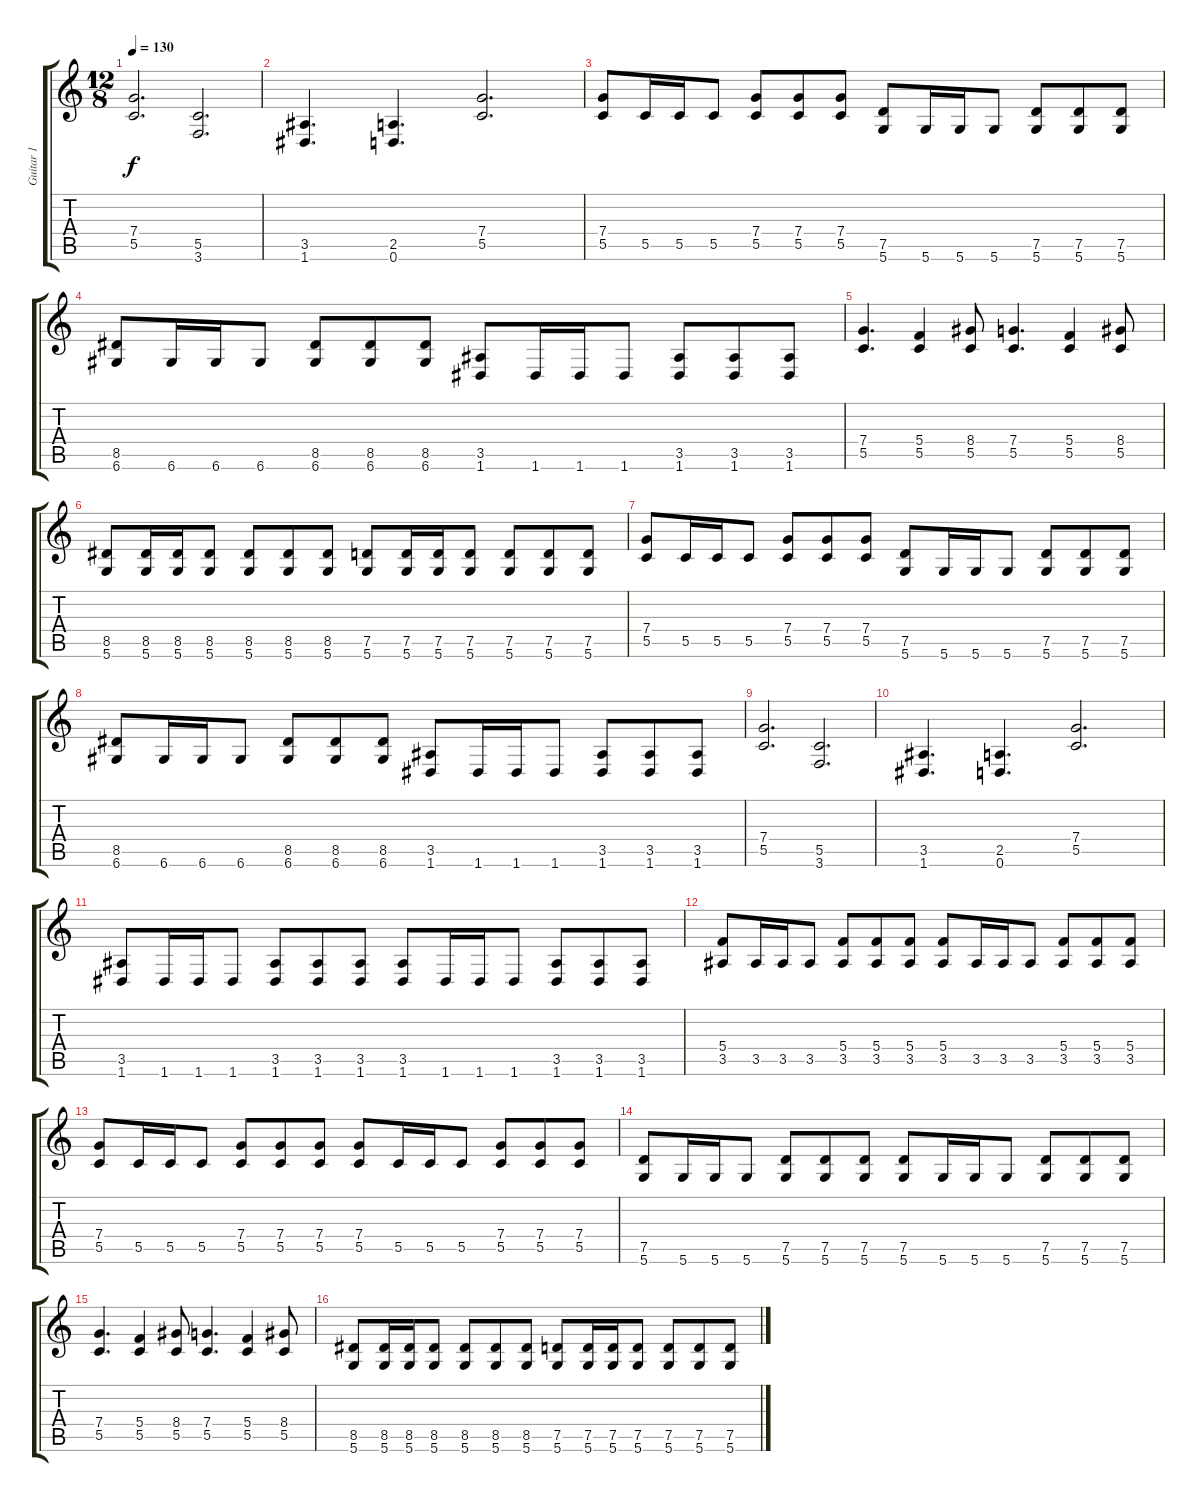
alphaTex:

\track ("Guitar 1" "Guitar 1") {instrument distortionguitar}
\staff {score tabs}
\tuning (D4 A3 F3 C3 G2 D2) {hide}
\ts (12 8)
\tempo 130
\clef g2
\ks c
(7.4 5.5).2{d dy f} (5.5 3.6).2{d} |
(3.5 1.6).4{d} (2.5 0.6).4{d} (7.4 5.5).2{d} |
(7.4 5.5).8 5.5.16 5.5.16 5.5.8 (7.4 5.5).8 (7.4 5.5).8 (7.4 5.5).8 (7.5 5.6).8 5.6.16 5.6.16 5.6.8 (7.5 5.6).8 (7.5 5.6).8 (7.5 5.6).8 |
(8.5 6.6).8 6.6.16 6.6.16 6.6.8 (8.5 6.6).8 (8.5 6.6).8 (8.5 6.6).8 (3.5 1.6).8 1.6.16 1.6.16 1.6.8 (3.5 1.6).8 (3.5 1.6).8 (3.5 1.6).8 |
(7.4 5.5).4{d} (5.4 5.5).4 (8.4 5.5).8 (7.4 5.5).4{d} (5.4 5.5).4 (8.4 5.5).8 |
(8.5 5.6).8 (8.5 5.6).16 (8.5 5.6).16 (8.5 5.6).8 (8.5 5.6).8 (8.5 5.6).8 (8.5 5.6).8 (7.5 5.6).8 (7.5 5.6).16 (7.5 5.6).16 (7.5 5.6).8 (7.5 5.6).8 (7.5 5.6).8 (7.5 5.6).8 |
(7.4 5.5).8 5.5.16 5.5.16 5.5.8 (7.4 5.5).8 (7.4 5.5).8 (7.4 5.5).8 (7.5 5.6).8 5.6.16 5.6.16 5.6.8 (7.5 5.6).8 (7.5 5.6).8 (7.5 5.6).8 |
(8.5 6.6).8 6.6.16 6.6.16 6.6.8 (8.5 6.6).8 (8.5 6.6).8 (8.5 6.6).8 (3.5 1.6).8 1.6.16 1.6.16 1.6.8 (3.5 1.6).8 (3.5 1.6).8 (3.5 1.6).8 |
(7.4 5.5).2{d} (5.5 3.6).2{d} |
(3.5 1.6).4{d} (2.5 0.6).4{d} (7.4 5.5).2{d} |
(3.5 1.6).8 1.6.16 1.6.16 1.6.8 (3.5 1.6).8 (3.5 1.6).8 (3.5 1.6).8 (3.5 1.6).8 1.6.16 1.6.16 1.6.8 (3.5 1.6).8 (3.5 1.6).8 (3.5 1.6).8 |
(5.4 3.5).8 3.5.16 3.5.16 3.5.8 (5.4 3.5).8 (5.4 3.5).8 (5.4 3.5).8 (5.4 3.5).8 3.5.16 3.5.16 3.5.8 (5.4 3.5).8 (5.4 3.5).8 (5.4 3.5).8 |
(7.4 5.5).8 5.5.16 5.5.16 5.5.8 (7.4 5.5).8 (7.4 5.5).8 (7.4 5.5).8 (7.4 5.5).8 5.5.16 5.5.16 5.5.8 (7.4 5.5).8 (7.4 5.5).8 (7.4 5.5).8 |
(7.5 5.6).8 5.6.16 5.6.16 5.6.8 (7.5 5.6).8 (7.5 5.6).8 (7.5 5.6).8 (7.5 5.6).8 5.6.16 5.6.16 5.6.8 (7.5 5.6).8 (7.5 5.6).8 (7.5 5.6).8 |
(7.4 5.5).4{d} (5.4 5.5).4 (8.4 5.5).8 (7.4 5.5).4{d} (5.4 5.5).4 (8.4 5.5).8 |
(8.5 5.6).8 (8.5 5.6).16 (8.5 5.6).16 (8.5 5.6).8 (8.5 5.6).8 (8.5 5.6).8 (8.5 5.6).8 (7.5 5.6).8 (7.5 5.6).16 (7.5 5.6).16 (7.5 5.6).8 (7.5 5.6).8 (7.5 5.6).8 (7.5 5.6).8
